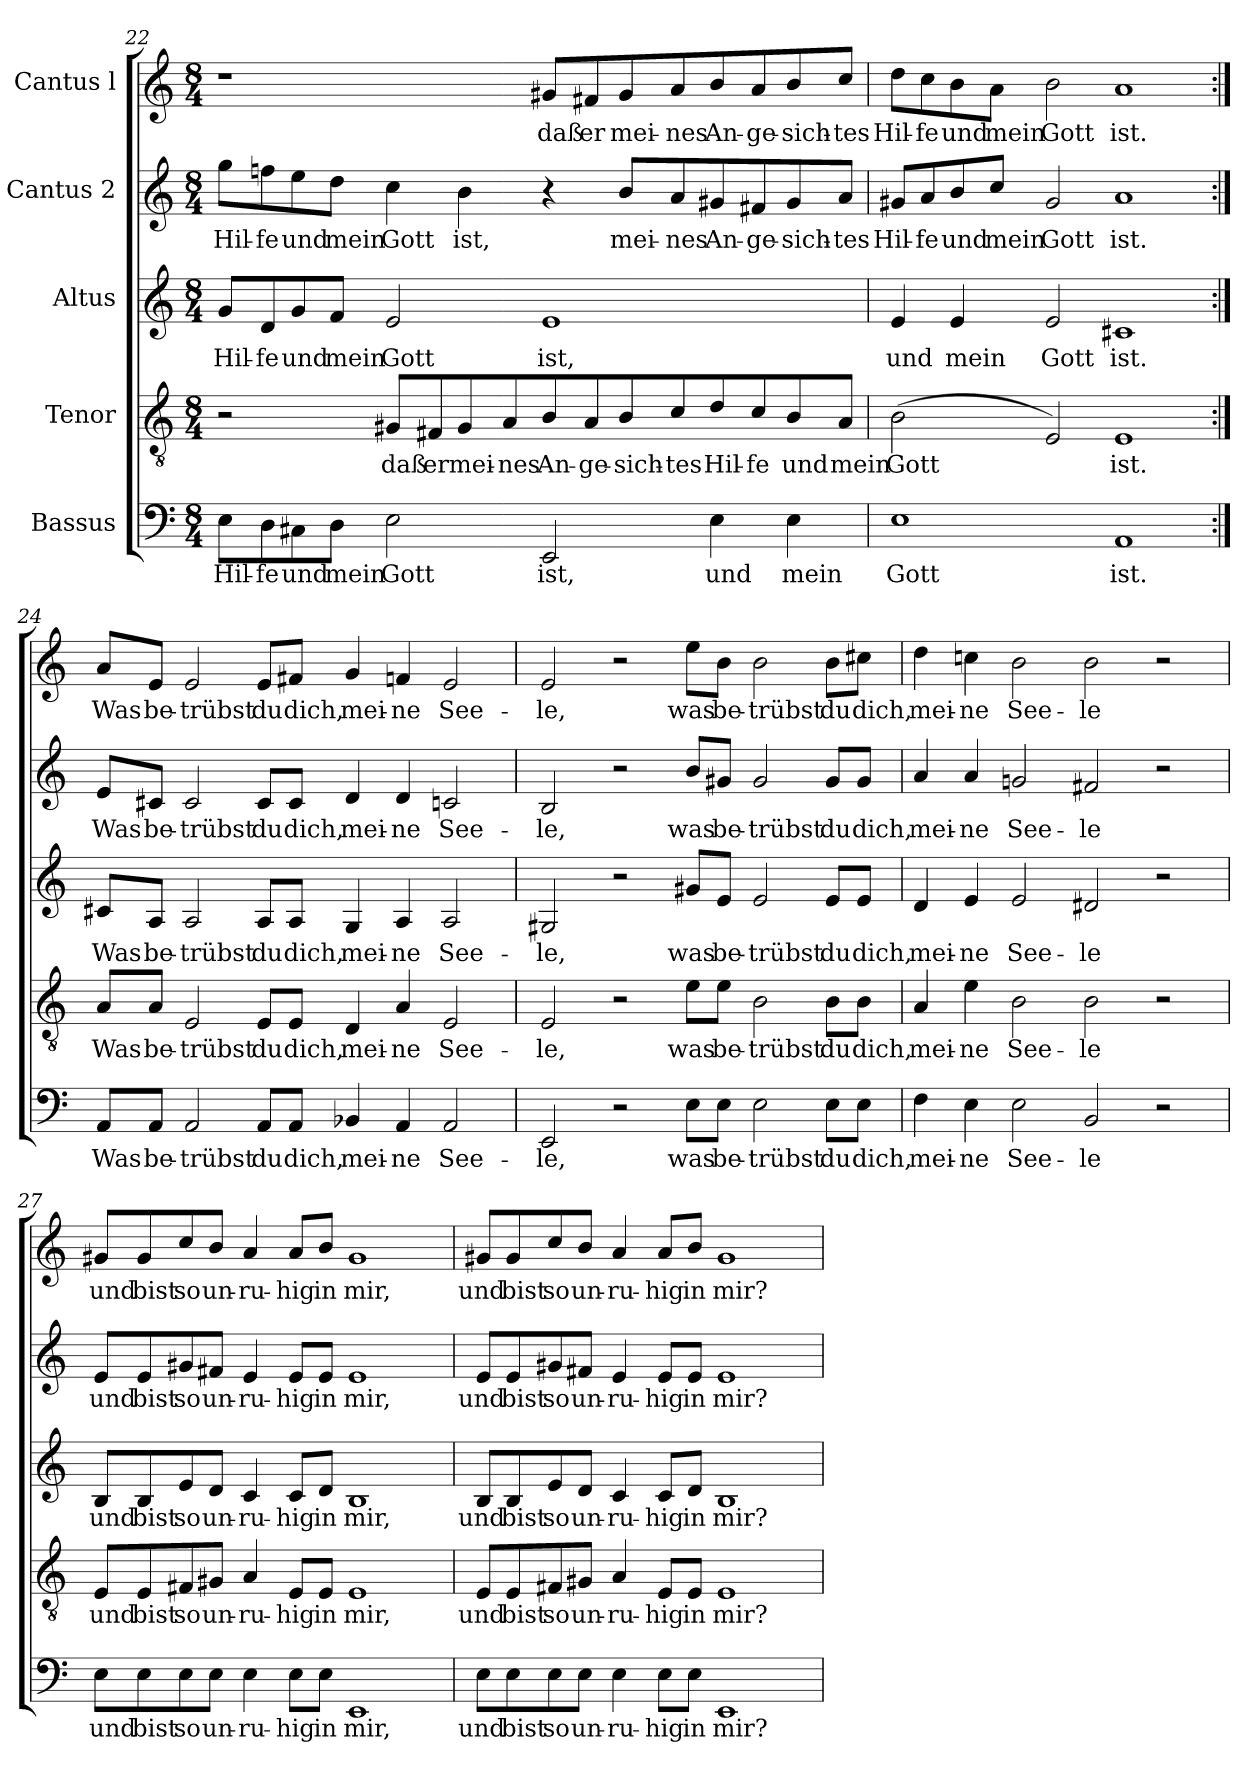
**kern	**text	**kern	**text	**kern	**text	**kern	**text	**kern	**text
*part5	*part5	*part4	*part4	*part3	*part3	*part2	*part2	*part1	*part1
*staff5	*staff5	*staff4	*staff4	*staff3	*staff3	*staff2	*staff2	*staff1	*staff1
*I"Bassus	*	*I"Tenor	*	*I"Altus	*	*I"Cantus 2	*	*I"Cantus l	*
!!LO:PB:g=z
*clefF4	*	*clefGv2	*	*clefG2	*	*clefG2	*	*clefG2	*
*k[]	*	*k[]	*	*k[]	*	*k[]	*	*k[]	*
*C:	*	*C:	*	*C:	*	*C:	*	*C:	*
*M8/4	*	*M8/4	*	*M8/4	*	*M8/4	*	*M8/4	*
=22	=22	=22	=22	=22	=22	=22	=22	=22	=22
!	!LO:LY:b	!	!	!	!LO:LY:b	!	!LO:LY:b	!	!
8E\L	Hil-	2r	.	8g/L	Hil-	8gg\L	Hil-	1r	.
!	!LO:LY:b	!	!	!	!LO:LY:b	!	!LO:LY:b	!	!
8D\	-fe	.	.	8d/	-fe	8ffn\	-fe	.	.
!	!LO:LY:b	!	!	!	!LO:LY:b	!	!LO:LY:b	!	!
8C#X\	und	.	.	8g/	und	8ee\	und	.	.
!	!LO:LY:b	!	!	!	!LO:LY:b	!	!LO:LY:b	!	!
8D\J	mein	.	.	8f/J	mein	8dd\J	mein	.	.
!	!LO:LY:b	!	!LO:LY:b	!	!LO:LY:b	!	!LO:LY:b	!	!
2E\	Gott	8G#X/L	daß	2e/	Gott	4cc\	Gott	.	.
!	!	!	!LO:LY:b	!	!	!	!	!	!
.	.	8F#X/	er	.	.	.	.	.	.
!	!	!	!LO:LY:b	!	!	!	!LO:LY:b	!	!
.	.	8G#/	mei-	.	.	4b\	ist,	.	.
!	!	!	!LO:LY:b	!	!	!	!	!	!
.	.	8A/	-nes	.	.	.	.	.	.
!	!LO:LY:b	!	!LO:LY:b	!	!LO:LY:b	!	!	!	!LO:LY:b
2EE/	ist,	8B/	An-	1e	ist,	4r	.	8g#X/L	daß
!	!	!	!LO:LY:b	!	!	!	!	!	!LO:LY:b
.	.	8A/	-ge-	.	.	.	.	8f#X/	er
!	!	!	!LO:LY:b	!	!	!	!LO:LY:b	!	!LO:LY:b
.	.	8B/	-sich-	.	.	8b/L	mei-	8g#/	mei-
!	!	!	!LO:LY:b	!	!	!	!LO:LY:b	!	!LO:LY:b
.	.	8c/	-tes	.	.	8a/	-nes	8a/	-nes
!	!LO:LY:b	!	!LO:LY:b	!	!	!	!LO:LY:b	!	!LO:LY:b
4E\	und	8d/	Hil-	.	.	8g#X/	An-	8b/	An-
!	!	!	!LO:LY:b	!	!	!	!LO:LY:b	!	!LO:LY:b
.	.	8c/	-fe	.	.	8f#X/	-ge-	8a/	-ge-
!	!LO:LY:b	!	!LO:LY:b	!	!	!	!LO:LY:b	!	!LO:LY:b
4E\	mein	8B/	und	.	.	8g#/	-sich-	8b/	-sich-
!	!	!	!LO:LY:b	!	!	!	!LO:LY:b	!	!LO:LY:b
.	.	8A/J	mein	.	.	8a/J	-tes	8cc/J	-tes
=23	=23	=23	=23	=23	=23	=23	=23	=23	=23
!	!LO:LY:b	!	!LO:LY:b	!	!LO:LY:b	!	!LO:LY:b	!	!LO:LY:b
1E	Gott	(>2B\	Gott	4e/	und	8g#X/L	Hil-	8dd\L	Hil-
!	!	!	!	!	!	!	!LO:LY:b	!	!LO:LY:b
.	.	.	.	.	.	8a/	-fe	8cc\	-fe
!	!	!	!	!	!LO:LY:b	!	!LO:LY:b	!	!LO:LY:b
.	.	.	.	4e/	mein	8b/	und	8b\	und
!	!	!	!	!	!	!	!LO:LY:b	!	!LO:LY:b
.	.	.	.	.	.	8cc/J	mein	8a\J	mein
!	!	!	!	!	!LO:LY:b	!	!LO:LY:b	!	!LO:LY:b
.	.	2E/)	.	2e/	Gott	2g#/	Gott	2b\	Gott
!	!LO:LY:b	!	!LO:LY:b	!	!LO:LY:b	!	!LO:LY:b	!	!LO:LY:b
1AA	ist.	1E	ist.	1c#X	ist.	1a	ist.	1a	ist.
!!LO:LB:g=z
=24:|!	=24:|!	=24:|!	=24:|!	=24:|!	=24:|!	=24:|!	=24:|!	=24:|!	=24:|!
!	!LO:LY:b	!	!LO:LY:b	!	!LO:LY:b	!	!LO:LY:b	!	!LO:LY:b
8AA/L	Was	8A/L	Was	8c#X/L	Was	8e/L	Was	8a/L	Was
!	!LO:LY:b	!	!LO:LY:b	!	!LO:LY:b	!	!LO:LY:b	!	!LO:LY:b
8AA/J	be-	8A/J	be-	8A/J	be-	8c#X/J	be-	8e/J	be-
!	!LO:LY:b	!	!LO:LY:b	!	!LO:LY:b	!	!LO:LY:b	!	!LO:LY:b
2AA/	-trübst	2E/	-trübst	2A/	-trübst	2c#/	-trübst	2e/	-trübst
!	!LO:LY:b	!	!LO:LY:b	!	!LO:LY:b	!	!LO:LY:b	!	!LO:LY:b
8AA/L	du	8E/L	du	8A/L	du	8c#/L	du	8e/L	du
!	!LO:LY:b	!	!LO:LY:b	!	!LO:LY:b	!	!LO:LY:b	!	!LO:LY:b
8AA/J	dich,	8E/J	dich,	8A/J	dich,	8c#/J	dich,	8f#X/J	dich,
!	!LO:LY:b	!	!LO:LY:b	!	!LO:LY:b	!	!LO:LY:b	!	!LO:LY:b
4BB-X/	mei-	4D/	mei-	4G/	mei-	4d/	mei-	4g/	mei-
!	!LO:LY:b	!	!LO:LY:b	!	!LO:LY:b	!	!LO:LY:b	!	!LO:LY:b
4AA/	-ne	4A/	-ne	4A/	-ne	4d/	-ne	4fn/	-ne
!	!LO:LY:b	!	!LO:LY:b	!	!LO:LY:b	!	!LO:LY:b	!	!LO:LY:b
2AA/	See-	2E/	See-	2A/	See-	2cn/	See-	2e/	See-
=25	=25	=25	=25	=25	=25	=25	=25	=25	=25
!	!LO:LY:b	!	!LO:LY:b	!	!LO:LY:b	!	!LO:LY:b	!	!LO:LY:b
2EE/	-le,	2E/	-le,	2G#X/	-le,	2B/	-le,	2e/	-le,
2r	.	2r	.	2r	.	2r	.	2r	.
!	!LO:LY:b	!	!LO:LY:b	!	!LO:LY:b	!	!LO:LY:b	!	!LO:LY:b
8E\L	was	8e\L	was	8g#X/L	was	8b/L	was	8ee\L	was
!	!LO:LY:b	!	!LO:LY:b	!	!LO:LY:b	!	!LO:LY:b	!	!LO:LY:b
8E\J	be-	8e\J	be-	8e/J	be-	8g#X/J	be-	8b\J	be-
!	!LO:LY:b	!	!LO:LY:b	!	!LO:LY:b	!	!LO:LY:b	!	!LO:LY:b
2E\	-trübst	2B\	-trübst	2e/	-trübst	2g#/	-trübst	2b\	-trübst
!	!LO:LY:b	!	!LO:LY:b	!	!LO:LY:b	!	!LO:LY:b	!	!LO:LY:b
8E\L	du	8B\L	du	8e/L	du	8g#/L	du	8b\L	du
!	!LO:LY:b	!	!LO:LY:b	!	!LO:LY:b	!	!LO:LY:b	!	!LO:LY:b
8E\J	dich,	8B\J	dich,	8e/J	dich,	8g#/J	dich,	8cc#X\J	dich,
=26	=26	=26	=26	=26	=26	=26	=26	=26	=26
!	!LO:LY:b	!	!LO:LY:b	!	!LO:LY:b	!	!LO:LY:b	!	!LO:LY:b
4F\	mei-	4A/	mei-	4d/	mei-	4a/	mei-	4dd\	mei-
!	!LO:LY:b	!	!LO:LY:b	!	!LO:LY:b	!	!LO:LY:b	!	!LO:LY:b
4E\	-ne	4e\	-ne	4e/	-ne	4a/	-ne	4ccn\	-ne
!	!LO:LY:b	!	!LO:LY:b	!	!LO:LY:b	!	!LO:LY:b	!	!LO:LY:b
2E\	See-	2B\	See-	2e/	See-	2gn/	See-	2b\	See-
!	!LO:LY:b	!	!LO:LY:b	!	!LO:LY:b	!	!LO:LY:b	!	!LO:LY:b
2BB/	-le	2B\	-le	2d#X/	-le	2f#X/	-le	2b\	-le
2r	.	2r	.	2r	.	2r	.	2r	.
!!LO:LB:g=z
=27	=27	=27	=27	=27	=27	=27	=27	=27	=27
!	!LO:LY:b	!	!LO:LY:b	!	!LO:LY:b	!	!LO:LY:b	!	!LO:LY:b
8E\L	und	8E/L	und	8B/L	und	8e/L	und	8g#X/L	und
!	!LO:LY:b	!	!LO:LY:b	!	!LO:LY:b	!	!LO:LY:b	!	!LO:LY:b
8E\	bist	8E/	bist	8B/	bist	8e/	bist	8g#/	bist
!	!LO:LY:b	!	!LO:LY:b	!	!LO:LY:b	!	!LO:LY:b	!	!LO:LY:b
8E\	so	8F#X/	so	8e/	so	8g#X/	so	8cc/	so
!	!LO:LY:b	!	!LO:LY:b	!	!LO:LY:b	!	!LO:LY:b	!	!LO:LY:b
8E\J	un-	8G#X/J	un-	8d/J	un-	8f#X/J	un-	8b/J	un-
!	!LO:LY:b	!	!LO:LY:b	!	!LO:LY:b	!	!LO:LY:b	!	!LO:LY:b
4E\	-ru-	4A/	-ru-	4c/	-ru-	4e/	-ru-	4a/	-ru-
!	!LO:LY:b	!	!LO:LY:b	!	!LO:LY:b	!	!LO:LY:b	!	!LO:LY:b
8E\L	-hig	8E/L	-hig	8c/L	-hig	8e/L	-hig	8a/L	-hig
!	!LO:LY:b	!	!LO:LY:b	!	!LO:LY:b	!	!LO:LY:b	!	!LO:LY:b
8E\J	in	8E/J	in	8d/J	in	8e/J	in	8b/J	in
!	!LO:LY:b	!	!LO:LY:b	!	!LO:LY:b	!	!LO:LY:b	!	!LO:LY:b
1EE	mir,	1E	mir,	1B	mir,	1e	mir,	1g#	mir,
=28	=28	=28	=28	=28	=28	=28	=28	=28	=28
!	!LO:LY:b	!	!LO:LY:b	!	!LO:LY:b	!	!LO:LY:b	!	!LO:LY:b
8E\L	und	8E/L	und	8B/L	und	8e/L	und	8g#X/L	und
!	!LO:LY:b	!	!LO:LY:b	!	!LO:LY:b	!	!LO:LY:b	!	!LO:LY:b
8E\	bist	8E/	bist	8B/	bist	8e/	bist	8g#/	bist
!	!LO:LY:b	!	!LO:LY:b	!	!LO:LY:b	!	!LO:LY:b	!	!LO:LY:b
8E\	so	8F#X/	so	8e/	so	8g#X/	so	8cc/	so
!	!LO:LY:b	!	!LO:LY:b	!	!LO:LY:b	!	!LO:LY:b	!	!LO:LY:b
8E\J	un-	8G#X/J	un-	8d/J	un-	8f#X/J	un-	8b/J	un-
!	!LO:LY:b	!	!LO:LY:b	!	!LO:LY:b	!	!LO:LY:b	!	!LO:LY:b
4E\	-ru-	4A/	-ru-	4c/	-ru-	4e/	-ru-	4a/	-ru-
!	!LO:LY:b	!	!LO:LY:b	!	!LO:LY:b	!	!LO:LY:b	!	!LO:LY:b
8E\L	-hig	8E/L	-hig	8c/L	-hig	8e/L	-hig	8a/L	-hig
!	!LO:LY:b	!	!LO:LY:b	!	!LO:LY:b	!	!LO:LY:b	!	!LO:LY:b
8E\J	in	8E/J	in	8d/J	in	8e/J	in	8b/J	in
!	!LO:LY:b	!	!LO:LY:b	!	!LO:LY:b	!	!LO:LY:b	!	!LO:LY:b
1EE	mir?	1E	mir?	1B	mir?	1e	mir?	1g#	mir?
=	=	=	=	=	=	=	=	=	=
*-	*-	*-	*-	*-	*-	*-	*-	*-	*-
